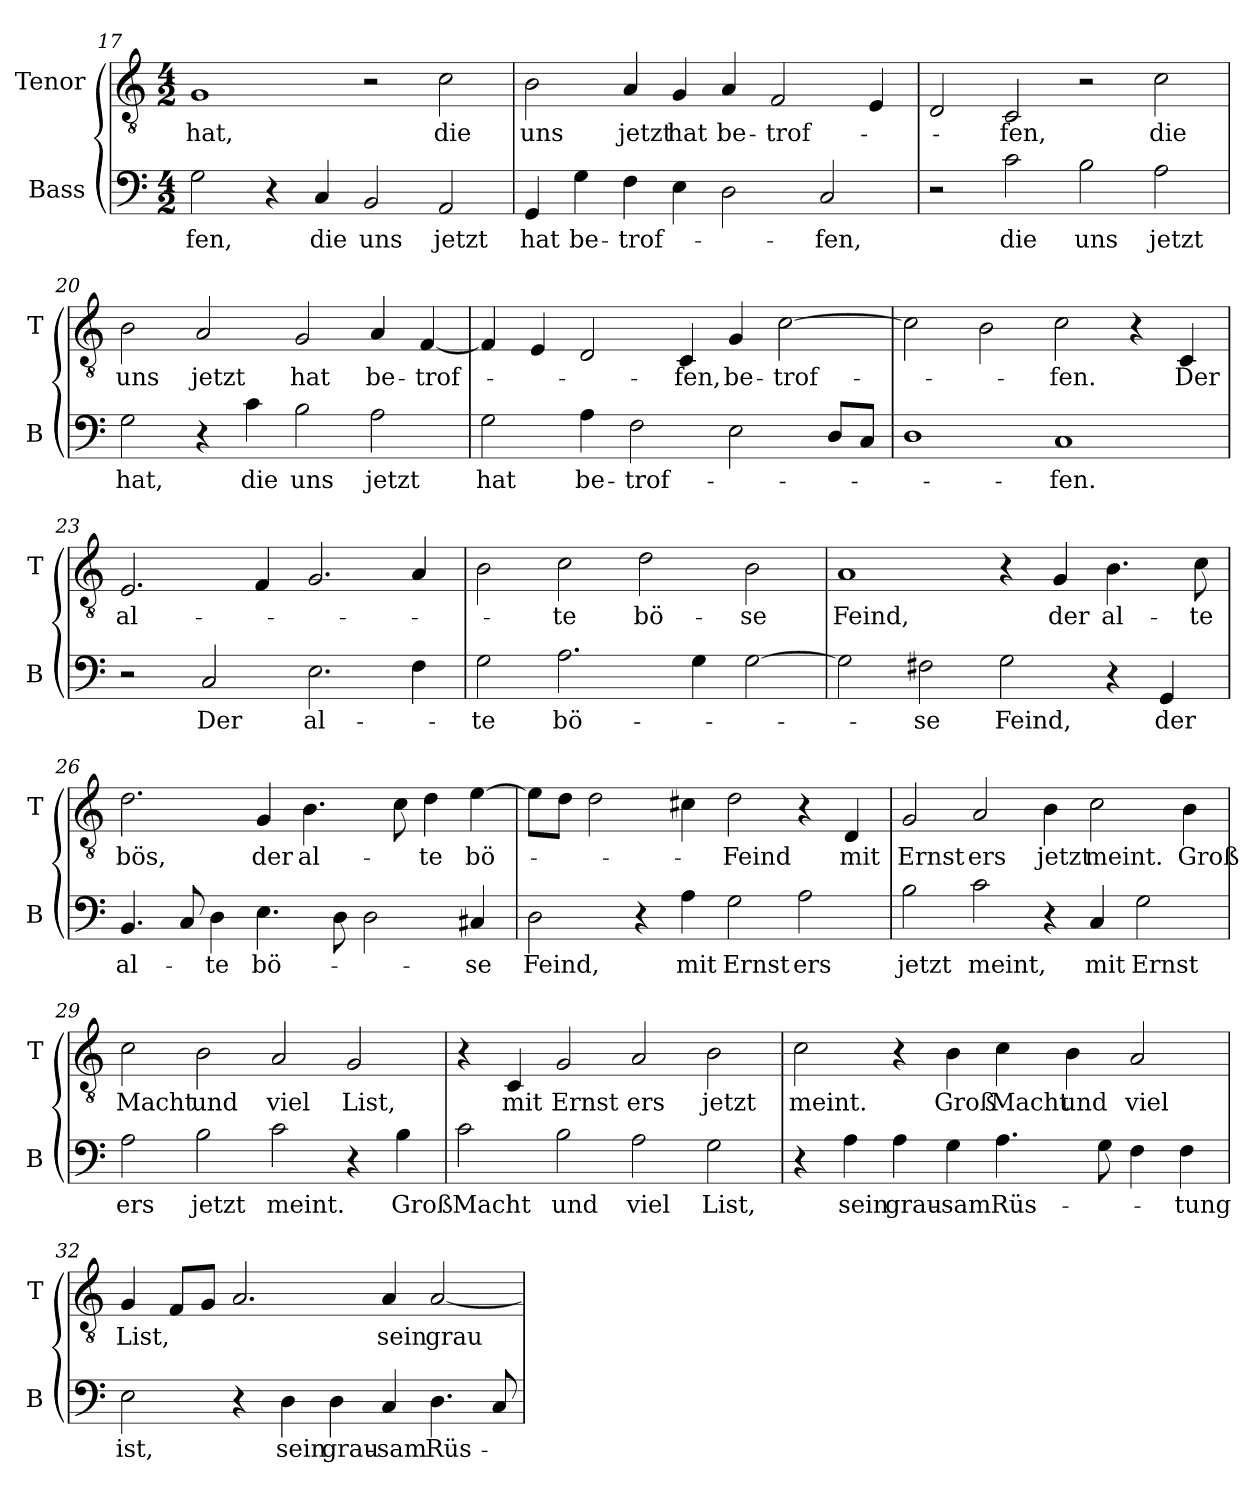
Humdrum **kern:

**kern	**text	**kern	**text
*part2	*part2	*part1	*part1
*staff2	*staff2	*staff1	*staff1
*I"Bass	*	*I"Tenor	*
*I'B	*	*I'T	*
!!LO:LB:g=z
*clefF4	*	*clefGv2	*
*k[]	*	*k[]	*
*C:	*	*C:	*
*M4/2	*	*M4/2	*
=17	=17	=17	=17
!	!LO:LY:b	!	!LO:LY:b
2G\	-fen,	1G	hat,
4r	.	.	.
!	!LO:LY:b	!	!
4C/	die	.	.
!	!LO:LY:b	!	!
2BB/	uns	2r	.
!	!LO:LY:b	!	!LO:LY:b
2AA/	jetzt	2c\	die
=18	=18	=18	=18
!	!LO:LY:b	!	!LO:LY:b
4GG/	hat	2B\	uns
!	!LO:LY:b	!	!
4G\	be-	.	.
!	!LO:LY:b	!	!LO:LY:b
4F\	-trof-	4A/	jetzt
!	!	!	!LO:LY:b
4E\	.	4G/	hat
!	!	!	!LO:LY:b
2D\	.	4A/	be-
!	!	!	!LO:LY:b
.	.	2F/	-trof-
!	!LO:LY:b	!	!
2C/	-fen,	.	.
.	.	4E/	.
=19	=19	=19	=19
2r	.	2D/	.
!	!LO:LY:b	!	!LO:LY:b
2c\	die	2C/	-fen,
!	!LO:LY:b	!	!
2B\	uns	2r	.
!	!LO:LY:b	!	!LO:LY:b
2A\	jetzt	2c\	die
=20	=20	=20	=20
!	!LO:LY:b	!	!LO:LY:b
2G\	hat,	2B\	uns
!	!	!	!LO:LY:b
4r	.	2A/	jetzt
!	!LO:LY:b	!	!
4c\	die	.	.
!	!LO:LY:b	!	!LO:LY:b
2B\	uns	2G/	hat
!	!LO:LY:b	!	!LO:LY:b
2A\	jetzt	4A/	be-
!	!	!	!LO:LY:b
.	.	[4F/	-trof-
!!LO:LB:g=z
=21	=21	=21	=21
!	!LO:LY:b	!	!
2G\	hat	4F/]	.
.	.	4E/	.
!	!LO:LY:b	!	!
4A\	be-	2D/	.
!	!LO:LY:b	!	!
2F\	-trof-	.	.
!	!	!	!LO:LY:b
.	.	4C/	-fen,
!	!	!	!LO:LY:b
2E\	.	4G/	be-
!	!	!	!LO:LY:b
.	.	[2c\	-trof-
8D/L	.	.	.
8C/J	.	.	.
=22	=22	=22	=22
1D	.	2c\]	.
.	.	2B\	.
!	!LO:LY:b	!	!LO:LY:b
1C	-fen.	2c\	-fen.
.	.	4r	.
!	!	!	!LO:LY:b
.	.	4C/	Der
=23	=23	=23	=23
!	!	!	!LO:LY:b
2r	.	2.E/	al-
!	!LO:LY:b	!	!
2C/	Der	.	.
.	.	4F/	.
!	!LO:LY:b	!	!
2.E\	al-	2.G/	.
4F\	.	4A/	.
=24	=24	=24	=24
!	!LO:LY:b	!	!
2G\	-te	2B\	.
!	!LO:LY:b	!	!LO:LY:b
2.A\	bö-	2c\	-te
!	!	!	!LO:LY:b
.	.	2d\	bö-
4G\	.	.	.
!	!	!	!LO:LY:b
[2G\	.	2B\	-se
!!LO:PB:g=z
=25	=25	=25	=25
!	!	!	!LO:LY:b
2G\]	.	1A	Feind,
!	!LO:LY:b	!	!
2F#X\	-se	.	.
!	!LO:LY:b	!	!
2G\	Feind,	4r	.
!	!	!	!LO:LY:b
.	.	4G/	der
!	!	!	!LO:LY:b
4r	.	4.B\	al-
!	!LO:LY:b	!	!
4GG/	der	.	.
!	!	!	!LO:LY:b
.	.	8c\	-te
=26	=26	=26	=26
!	!LO:LY:b	!	!LO:LY:b
4.BB/	al-	2.d\	bös,
8C/	.	.	.
!	!LO:LY:b	!	!
4D\	-te	.	.
!	!LO:LY:b	!	!LO:LY:b
4.E\	bö-	4G/	der
!	!	!	!LO:LY:b
.	.	4.B\	al-
8D\	.	.	.
2D\	.	.	.
.	.	8c\	.
!	!	!	!LO:LY:b
.	.	4d\	-te
!	!LO:LY:b	!	!LO:LY:b
4C#X/	-se	[4e\	bö-
=27	=27	=27	=27
!	!LO:LY:b	!	!
2D\	Feind,	8e\L]	.
.	.	8d\J	.
.	.	2d\	.
4r	.	.	.
!	!LO:LY:b	!	!
4A\	mit	4c#X\	.
!	!LO:LY:b	!	!LO:LY:b
2G\	Ernst	2d\	-Feind
!	!LO:LY:b	!	!
2A\	ers	4r	.
!	!	!	!LO:LY:b
.	.	4D/	mit
=28	=28	=28	=28
!	!LO:LY:b	!	!LO:LY:b
2B\	jetzt	2G/	Ernst
!	!LO:LY:b	!	!LO:LY:b
2c\	meint,	2A/	ers
!	!	!	!LO:LY:b
4r	.	4B\	jetzt
!	!LO:LY:b	!	!LO:LY:b
4C/	mit	2c\	meint.
!	!LO:LY:b	!	!
2G\	Ernst	.	.
!	!	!	!LO:LY:b
.	.	4B\	Groß
!!LO:LB:g=z
=29	=29	=29	=29
!	!LO:LY:b	!	!LO:LY:b
2A\	ers	2c\	Macht
!	!LO:LY:b	!	!LO:LY:b
2B\	jetzt	2B\	und
!	!LO:LY:b	!	!LO:LY:b
2c\	meint.	2A/	viel
!	!	!	!LO:LY:b
4r	.	2G/	List,
!	!LO:LY:b	!	!
4B\	Groß	.	.
=30	=30	=30	=30
!	!LO:LY:b	!	!
2c\	Macht	4r	.
!	!	!	!LO:LY:b
.	.	4C/	mit
!	!LO:LY:b	!	!LO:LY:b
2B\	und	2G/	Ernst
!	!LO:LY:b	!	!LO:LY:b
2A\	viel	2A/	ers
!	!LO:LY:b	!	!LO:LY:b
2G\	List,	2B\	jetzt
=31	=31	=31	=31
!	!	!	!LO:LY:b
4r	.	2c\	meint.
!	!LO:LY:b	!	!
4A\	sein	.	.
!	!LO:LY:b	!	!
4A\	grau-	4r	.
!	!LO:LY:b	!	!LO:LY:b
4G\	-sam	4B\	Groß
!	!LO:LY:b	!	!LO:LY:b
4.A\	Rüs-	4c\	Macht
!	!	!	!LO:LY:b
.	.	4B\	und
8G\	.	.	.
!	!	!	!LO:LY:b
4F\	.	2A/	viel
!	!LO:LY:b	!	!
4F\	-tung	.	.
=32	=32	=32	=32
!	!LO:LY:b	!	!LO:LY:b
2E\	ist,	4G/	List,
.	.	8F/L	.
.	.	8G/J	.
4r	.	2.A/	.
!	!LO:LY:b	!	!
4D\	sein	.	.
!	!LO:LY:b	!	!
4D\	grau-	.	.
!	!LO:LY:b	!	!LO:LY:b
4C/	-sam	4A/	sein
!	!LO:LY:b	!	!LO:LY:b
4.D\	Rüs-	[2A/	grau-
8C/	.	.	.
=	=	=	=
*-	*-	*-	*-
